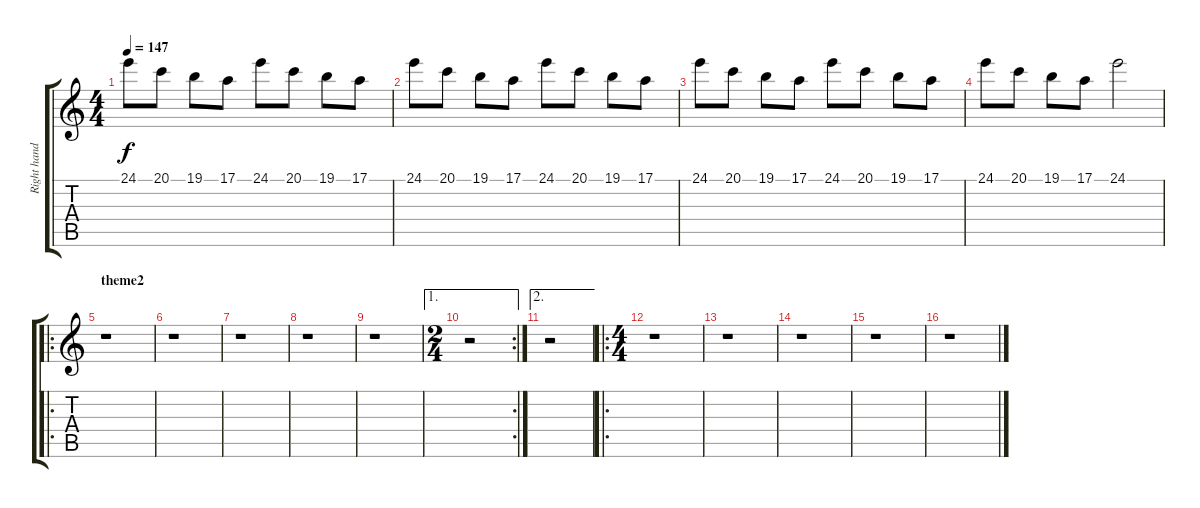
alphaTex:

\track ("Right hand piano" "Right hand") {instrument electricgrandpiano}
\staff {score tabs}
\tuning (E4 B3 G3 D3 A2 E2) {hide}
\ts (4 4)
\tempo 147
\clef g2
\ks c
24.1.8{dy f} 20.1.8 19.1.8 17.1.8 24.1.8 20.1.8 19.1.8 17.1.8 |
24.1.8 20.1.8 19.1.8 17.1.8 24.1.8 20.1.8 19.1.8 17.1.8 |
24.1.8 20.1.8 19.1.8 17.1.8 24.1.8 20.1.8 19.1.8 17.1.8 |
24.1.8 20.1.8 19.1.8 17.1.8 24.1.2 |
\ro
\section ("" "theme2")
r.1 |
r.1 |
r.1 |
r.1 |
r.1 |
\ae 1
\rc 2
\ts (2 4)
r.2 |
\ae 2
r.2 |
\ro
\ts (4 4)
r.1 |
r.1 |
r.1 |
r.1 |
r.1
